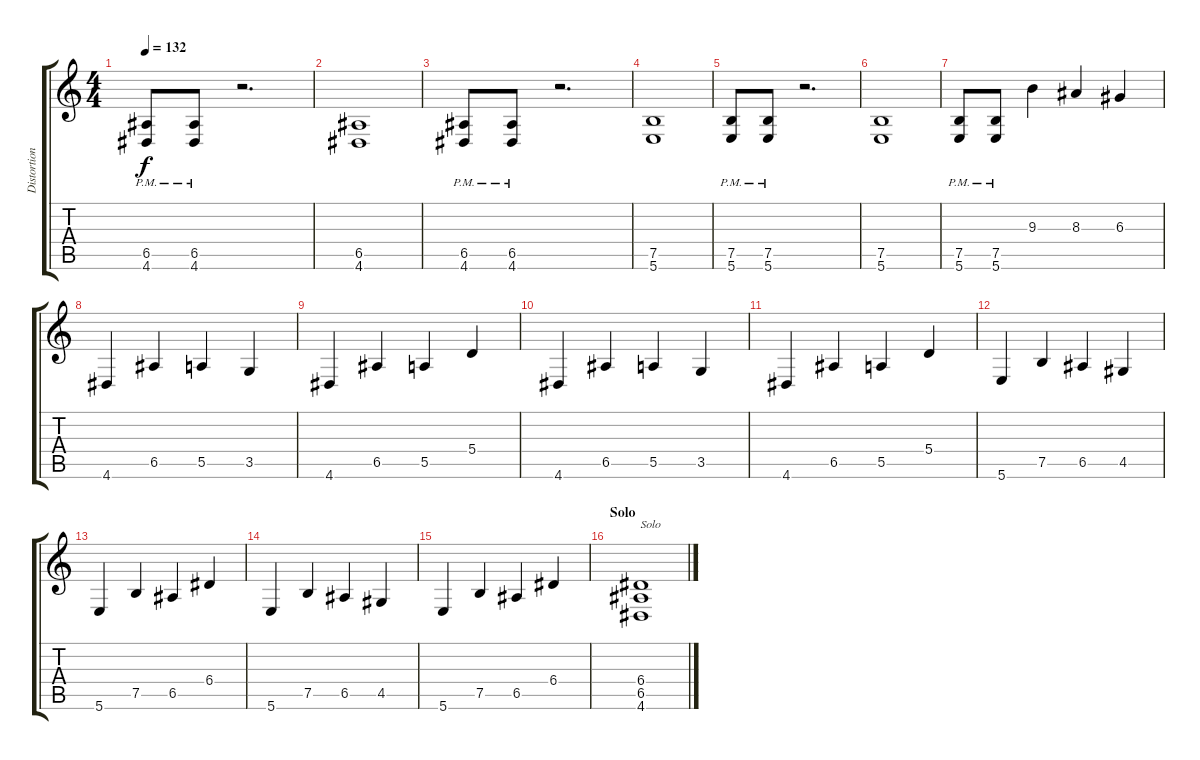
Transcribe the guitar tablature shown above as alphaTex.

\track ("Distortion guitar 1" "Distortion") {instrument distortionguitar}
\staff {score tabs}
\tuning (B3 Gb3 D3 A2 E2 B1) {hide}
\ts (4 4)
\tempo 132
\clef g2
\ks c
(6.5{pm} 4.6{pm}).8{dy f} (6.5{pm} 4.6{pm}).8 r.2{d} |
(6.5 4.6).1 |
(6.5{pm} 4.6{pm}).8 (6.5{pm} 4.6{pm}).8 r.2{d} |
(7.5 5.6).1 |
(7.5{pm} 5.6{pm}).8 (7.5{pm} 5.6{pm}).8 r.2{d} |
(7.5 5.6).1 |
(7.5{pm} 5.6{pm}).8 (7.5{pm} 5.6{pm}).8 9.3.4 8.3.4 6.3.4 |
4.6.4 6.5.4 5.5.4 3.5.4 |
4.6.4 6.5.4 5.5.4 5.4.4 |
4.6.4 6.5.4 5.5.4 3.5.4 |
4.6.4 6.5.4 5.5.4 5.4.4 |
5.6.4 7.5.4 6.5.4 4.5.4 |
5.6.4 7.5.4 6.5.4 6.4.4 |
5.6.4 7.5.4 6.5.4 4.5.4 |
5.6.4 7.5.4 6.5.4 6.4.4 |
\section ("" "Solo")
(6.4 6.5 4.6).1{txt "Solo" volume 14}
